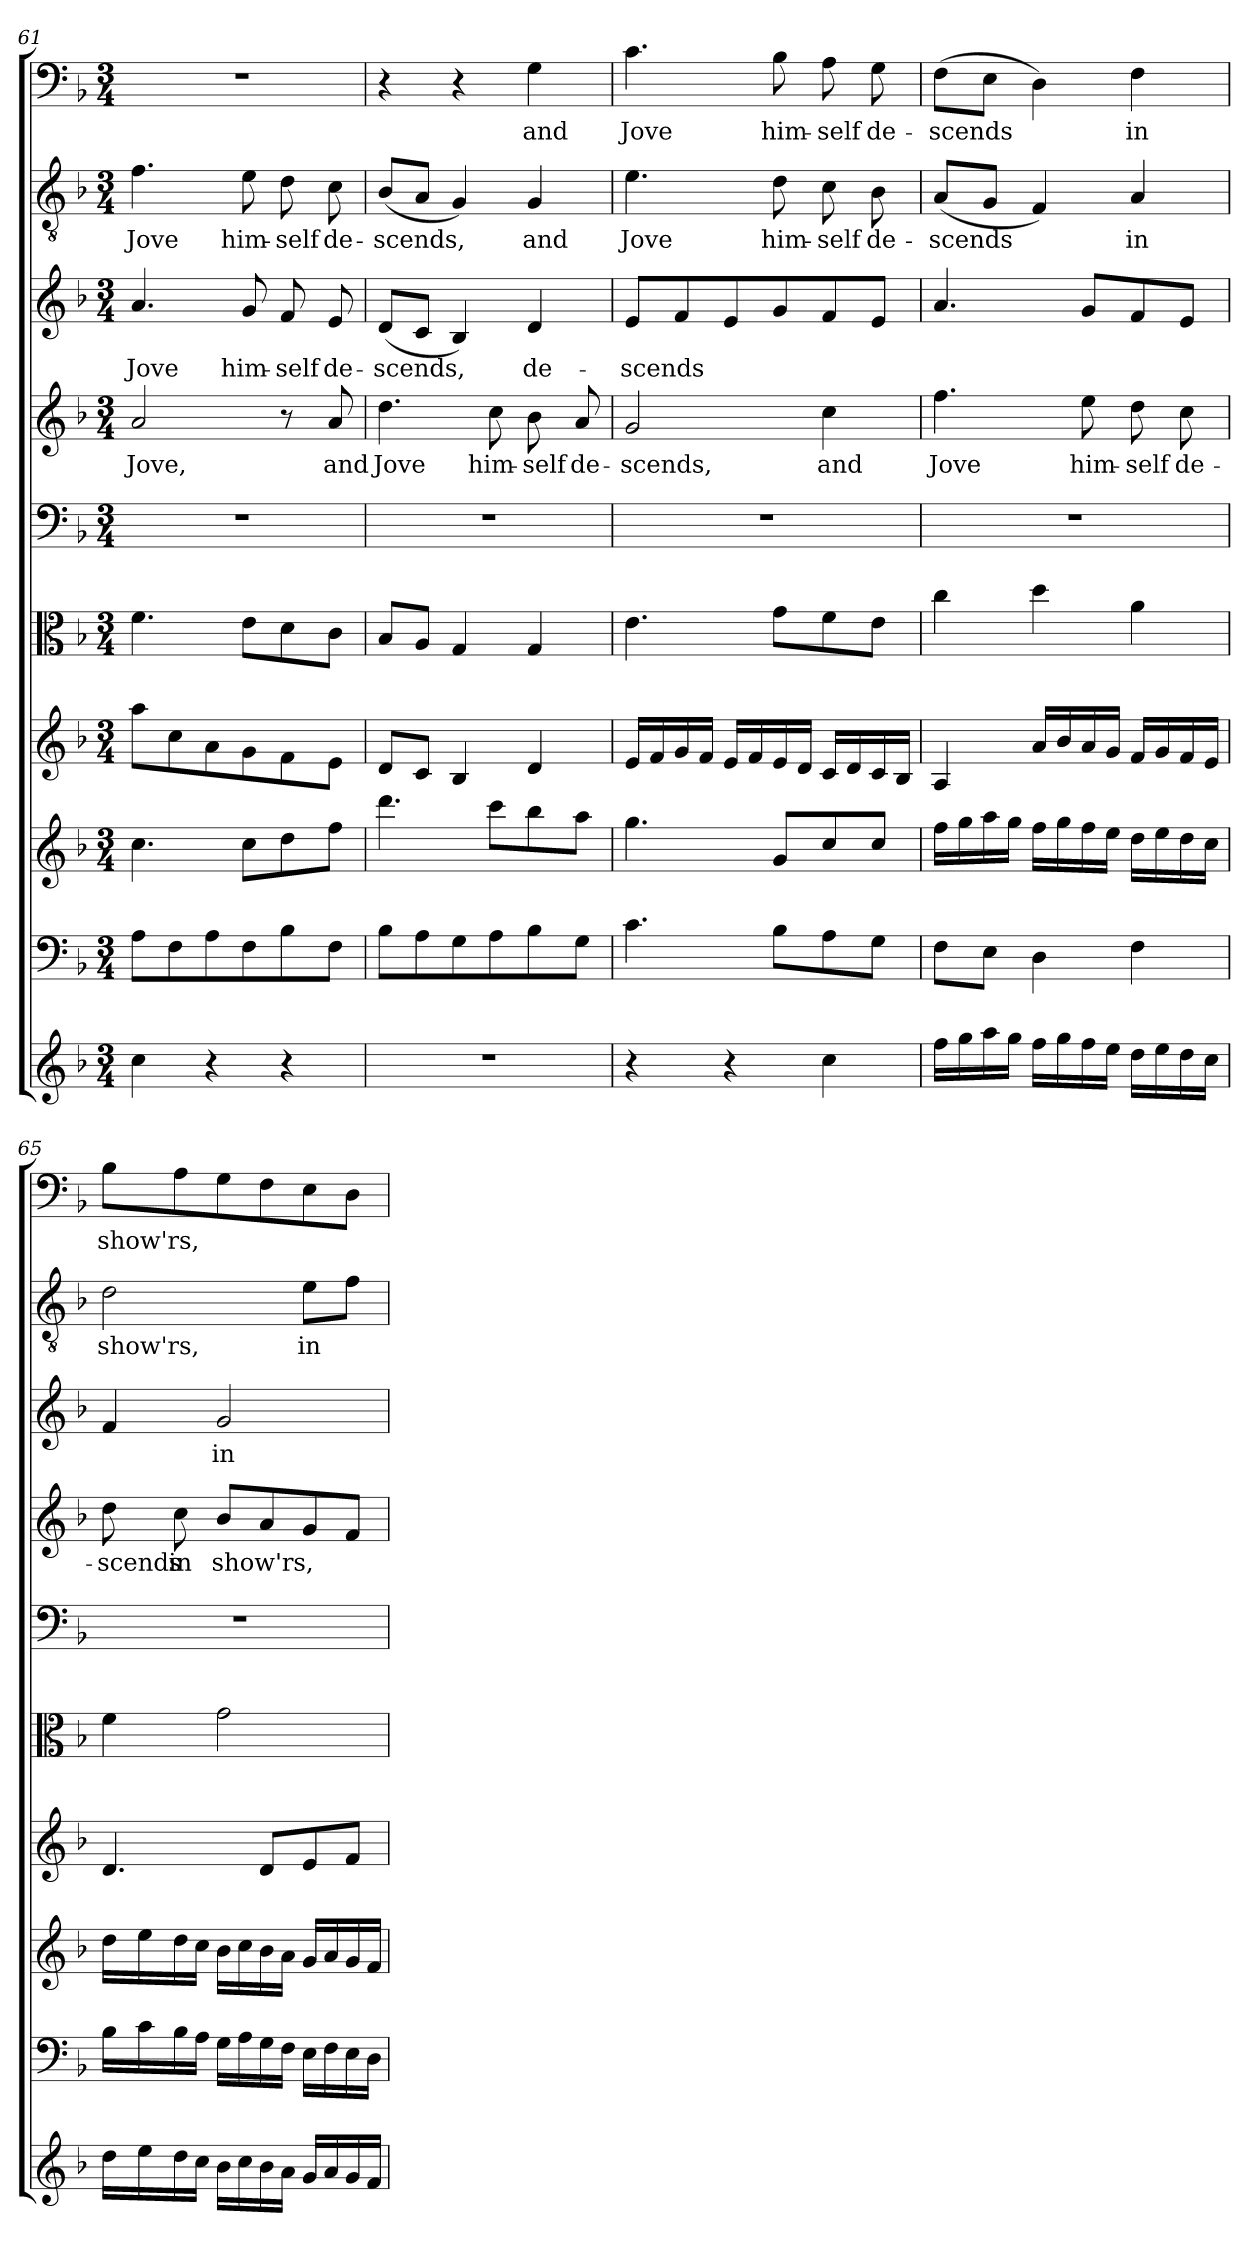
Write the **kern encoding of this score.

**kern	**kern	**kern	**kern	**kern	**kern	**kern	**text	**kern	**text	**kern	**text	**kern	**text
*part10	*part9	*part8	*part7	*part6	*part5	*part4	*part4	*part3	*part3	*part2	*part2	*part1	*part1
*staff10	*staff9	*staff8	*staff7	*staff6	*staff5	*staff4	*staff4	*staff3	*staff3	*staff2	*staff2	*staff1	*staff1
*clefG2	*clefF4	*clefG2	*clefG2	*clefC3	*clefF4	*clefG2	*	*clefG2	*	*clefGv2	*	*clefF4	*
*k[b-]	*k[b-]	*k[b-]	*k[b-]	*k[b-]	*k[b-]	*k[b-]	*	*k[b-]	*	*k[b-]	*	*k[b-]	*
*d:	*d:	*d:	*d:	*d:	*d:	*d:	*	*d:	*	*d:	*	*d:	*
*M3/4	*M3/4	*M3/4	*M3/4	*M3/4	*M3/4	*M3/4	*	*M3/4	*	*M3/4	*	*M3/4	*
=61	=61	=61	=61	=61	=61	=61	=61	=61	=61	=61	=61	=61	=61
4cc\	8A\L	4.cc\	8aa\L	4.f\	2.r	2a/	Jove,	4.a/	Jove	4.f\	Jove	2.r	.
.	8F\	.	8cc\	.	.	.	.	.	.	.	.	.	.
4r	8A\	.	8a\	.	.	.	.	.	.	.	.	.	.
.	8F\	8cc\L	8g\	8e\L	.	.	.	8g/	him-	8e\	him-	.	.
4r	8B-\	8dd\	8f\	8d\	.	8r	.	8f/	-self	8d\	-self	.	.
.	8F\J	8ff\J	8e\J	8c\J	.	8a/	and	8e/	de-	8c\	de-	.	.
=62	=62	=62	=62	=62	=62	=62	=62	=62	=62	=62	=62	=62	=62
2.r	8B-\L	4.ddd\	8d/L	8B-/L	2.r	4.dd\	Jove	(8d/L	-scends,	(8B-/L	-scends,	4r	.
.	8A\	.	8c/J	8A/J	.	.	.	8c/J	.	8A/J	.	.	.
.	8G\	.	4B-/	4G/	.	.	.	4B-/)	.	4G/)	.	4r	.
.	8A\	8ccc\L	.	.	.	8cc\	him-	.	.	.	.	.	.
.	8B-\	8bb-\	4d/	4G/	.	8b-\	-self	4d/	de-	4G/	and	4G\	and
.	8G\J	8aa\J	.	.	.	8a/	de-	.	.	.	.	.	.
=63	=63	=63	=63	=63	=63	=63	=63	=63	=63	=63	=63	=63	=63
4r	4.c\	4.gg\	16e/LL	4.e\	2.r	2g/	-scends,	8e/L	-scends	4.e\	Jove	4.c\	Jove
.	.	.	16f/	.	.	.	.	.	.	.	.	.	.
.	.	.	16g/	.	.	.	.	8f/	.	.	.	.	.
.	.	.	16f/JJ	.	.	.	.	.	.	.	.	.	.
4r	.	.	16e/LL	.	.	.	.	8e/	.	.	.	.	.
.	.	.	16f/	.	.	.	.	.	.	.	.	.	.
.	8B-\L	8g/L	16e/	8g\L	.	.	.	8g/	.	8d\	him-	8B-\	him-
.	.	.	16d/JJ	.	.	.	.	.	.	.	.	.	.
4cc\	8A\	8cc/	16c/LL	8f\	.	4cc\	and	8f/	.	8c\	-self	8A\	-self
.	.	.	16d/	.	.	.	.	.	.	.	.	.	.
.	8G\J	8cc/J	16c/	8e\J	.	.	.	8e/J	.	8B-\	de-	8G\	de-
.	.	.	16B-/JJ	.	.	.	.	.	.	.	.	.	.
=64	=64	=64	=64	=64	=64	=64	=64	=64	=64	=64	=64	=64	=64
16ff\LL	8F\L	16ff\LL	4A/	4cc\	2.r	4.ff\	Jove	4.a/	.	(8A/L	-scends	(8F\L	-scends
16gg\	.	16gg\	.	.	.	.	.	.	.	.	.	.	.
16aa\	8E\J	16aa\	.	.	.	.	.	.	.	8G/J	.	8E\J	.
16gg\JJ	.	16gg\JJ	.	.	.	.	.	.	.	.	.	.	.
16ff\LL	4D\	16ff\LL	16a/LL	4dd\	.	.	.	.	.	4F/)	.	4D\)	.
16gg\	.	16gg\	16b-/	.	.	.	.	.	.	.	.	.	.
16ff\	.	16ff\	16a/	.	.	8ee\	him-	8g/L	.	.	.	.	.
16ee\JJ	.	16ee\JJ	16g/JJ	.	.	.	.	.	.	.	.	.	.
16dd\LL	4F\	16dd\LL	16f/LL	4a\	.	8dd\	-self	8f/	.	4A/	in	4F\	in
16ee\	.	16ee\	16g/	.	.	.	.	.	.	.	.	.	.
16dd\	.	16dd\	16f/	.	.	8cc\	de-	8e/J	.	.	.	.	.
16cc\JJ	.	16cc\JJ	16e/JJ	.	.	.	.	.	.	.	.	.	.
=65	=65	=65	=65	=65	=65	=65	=65	=65	=65	=65	=65	=65	=65
16dd\LL	16B-\LL	16dd\LL	4.d/	4f\	2.r	8dd\	-scends	4f/	.	2d\	show'rs,	8B-\L	show'rs,
16ee\	16c\	16ee\	.	.	.	.	.	.	.	.	.	.	.
16dd\	16B-\	16dd\	.	.	.	8cc\	in	.	.	.	.	8A\	.
16cc\JJ	16A\JJ	16cc\JJ	.	.	.	.	.	.	.	.	.	.	.
16b-\LL	16G\LL	16b-\LL	.	2g\	.	8b-/L	show'rs,	2g/	in	.	.	8G\	.
16cc\	16A\	16cc\	.	.	.	.	.	.	.	.	.	.	.
16b-\	16G\	16b-\	8d/L	.	.	8a/	.	.	.	.	.	8F\	.
16a\JJ	16F\JJ	16a\JJ	.	.	.	.	.	.	.	.	.	.	.
16g/LL	16E\LL	16g/LL	8e/	.	.	8g/	.	.	.	8e\L	in	8E\	.
16a/	16F\	16a/	.	.	.	.	.	.	.	.	.	.	.
16g/	16E\	16g/	8f/J	.	.	8f/J	.	.	.	8f\J	.	8D\J	.
16f/JJ	16D\JJ	16f/JJ	.	.	.	.	.	.	.	.	.	.	.
=	=	=	=	=	=	=	=	=	=	=	=	=	=
*-	*-	*-	*-	*-	*-	*-	*-	*-	*-	*-	*-	*-	*-
